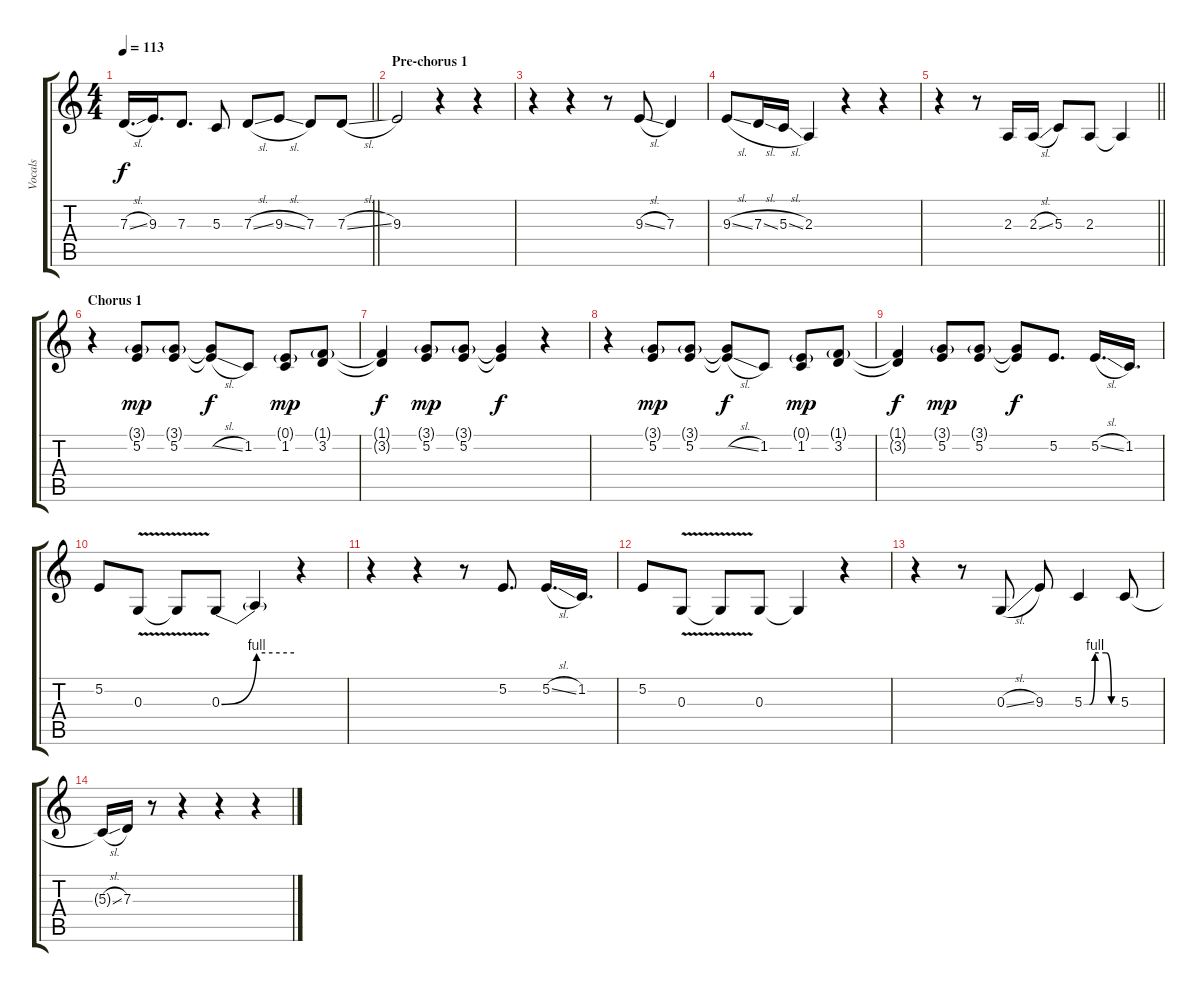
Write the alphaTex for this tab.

\track ("Vocals" "Vocals") {instrument tenorsax}
\staff {score tabs}
\tuning (E4 B3 G3 D3 A2 E2) {hide}
\ts (4 4)
\tempo 113
\clef g2
\barLineRight lightlight
\ks c
7.3{sl}.16{d dy f} 9.3.16{d} 7.3.8{d} 5.3.8 7.3{sl}.8 9.3{sl}.8 7.3.8 7.3{sl}.8 |
\section ("" "Pre-chorus 1")
9.3.2 r.4 r.4 |
r.4 r.4 r.8 9.3{sl}.8 7.3.4 |
9.3{sl}.8 7.3{sl}.16 5.3{sl}.16 2.3.4 r.4 r.4 |
\barLineRight lightlight
r.4 r.8 2.3.16 2.3{sl}.16 5.3.8 2.3.8 2.3{t}.4 |
\section ("" "Chorus 1")
r.4 (3.1{g} 5.2).8{dy mp} (3.1{g} 5.2).8 (3.1{t} 5.2{sl t}).8{dy f} 1.2.8 (0.1{g} 1.2).8{dy mp} (1.1{g} 3.2).8 |
(1.1{t} 3.2{t}).4{dy f} (3.1{g} 5.2).8{dy mp} (3.1{g} 5.2).8 (3.1{t} 5.2{t}).4{dy f} r.4 |
r.4 (3.1{g} 5.2).8{dy mp} (3.1{g} 5.2).8 (3.1{t} 5.2{sl t}).8{dy f} 1.2.8 (0.1{g} 1.2).8{dy mp} (1.1{g} 3.2).8 |
(1.1{t} 3.2{t}).4{dy f} (3.1{g} 5.2).8{dy mp} (3.1{g} 5.2).8 (3.1{t} 5.2{t}).8{dy f} 5.2.8{d} 5.2{sl}.16{d} 1.2.16{d} |
5.2.8 0.3{v}.8 0.3{t}.8 0.3{be (bend 0 0 60 4)}.8 0.3{be (hold 0 4 60 4) t}.4 r.4 |
r.4 r.4 r.8 5.2.8{d} 5.2{sl}.16{d} 1.2.16{d} |
5.2.8 0.3{v}.8 0.3{t}.8 0.3.8 0.3{t}.4 r.4 |
r.4 r.8 0.3{sl}.8 9.3.8 5.3{be (custom 0 0 10 0 20 4 40 4 50 0 60 0)}.4 5.3.8 |
5.3{sl t}.16 7.3.16 r.8 r.4 r.4 r.4
